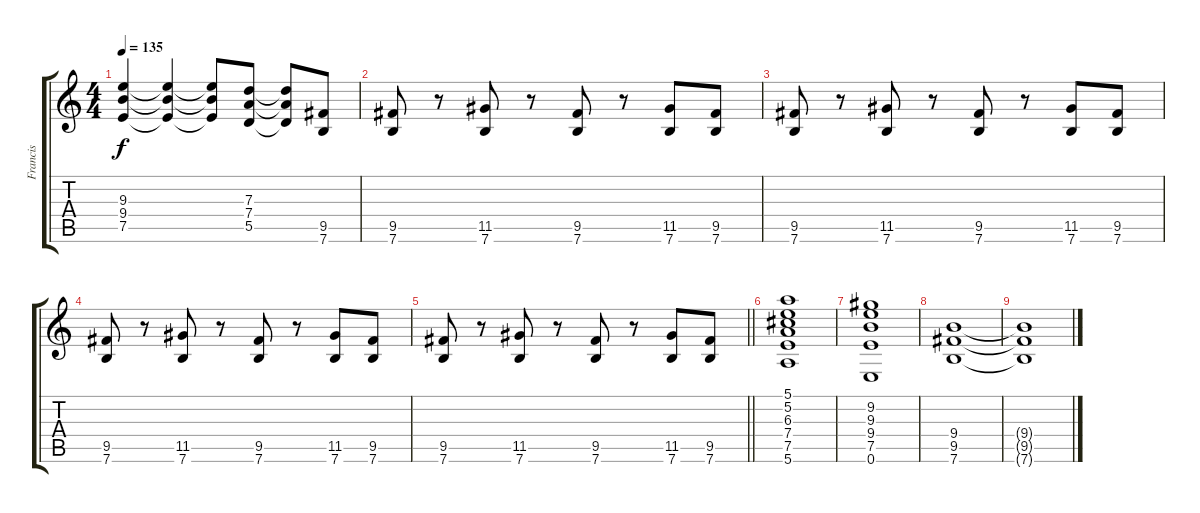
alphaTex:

\track ("Francis" "Francis") {instrument overdrivenguitar}
\staff {score tabs}
\tuning (E4 B3 G3 D3 A2 E2) {hide}
\ts (4 4)
\tempo 135
\clef g2
\ks c
(9.3{t} 9.4{t} 7.5{t}).4{dy f} (9.3{t} 9.4{t} 7.5{t}).4 (9.3{t} 9.4{t} 7.5{t}).8 (7.3 7.4 5.5).8 (7.3{t} 7.4{t} 5.5{t}).8 (9.5 7.6).8 |
(9.5 7.6).8 r.8 (11.5 7.6).8 r.8 (9.5 7.6).8 r.8 (11.5 7.6).8 (9.5 7.6).8 |
(9.5 7.6).8 r.8 (11.5 7.6).8 r.8 (9.5 7.6).8 r.8 (11.5 7.6).8 (9.5 7.6).8 |
(9.5 7.6).8 r.8 (11.5 7.6).8 r.8 (9.5 7.6).8 r.8 (11.5 7.6).8 (9.5 7.6).8 |
\barLineRight lightlight
(9.5 7.6).8 r.8 (11.5 7.6).8 r.8 (9.5 7.6).8 r.8 (11.5 7.6).8 (9.5 7.6).8 |
(5.1 5.2 6.3 7.4 7.5 5.6).1 |
(9.2 9.3 9.4 7.5 0.6).1 |
(9.4 9.5 7.6).1 |
(9.4{t} 9.5{t} 7.6{t}).1
